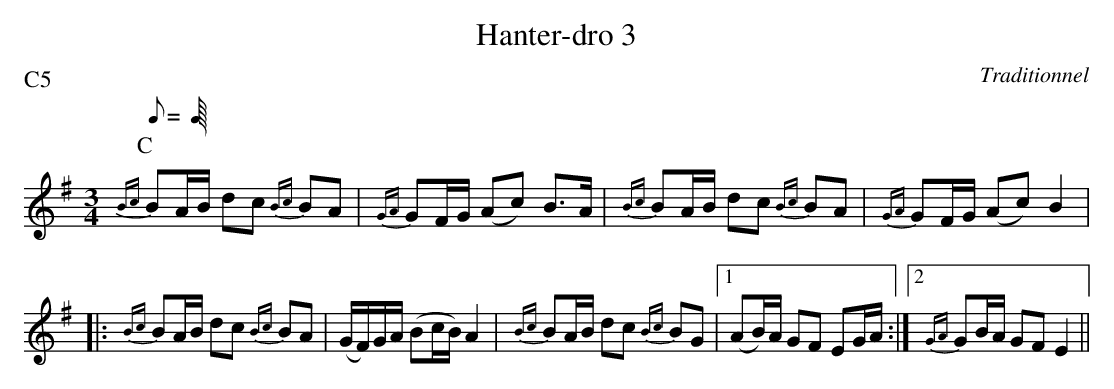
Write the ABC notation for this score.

X:1
T:Hanter-dro 3
C:Traditionnel
M:3/4
P:C5
Q:C2=116
K:G
P:C
{Bc}BA/2B/2 dc {Bc}BA | {GA}GF/2G/2 (Ac) B>A |\
{Bc}BA/2B/2 dc {Bc}BA | {GA}GF/2G/2 (Ac) B2 |
|:{Bc}BA/2B/2 dc {Bc}BA | (G/2F/2)G/2A/2 (Bc/2B/2) A2 |\
{Bc}BA/2B/2 dc {Bc}BG |1 (AB/2)A/2 GF EG/2A/2 :|2 {GA}GB/2A/2 GF E2 ||
